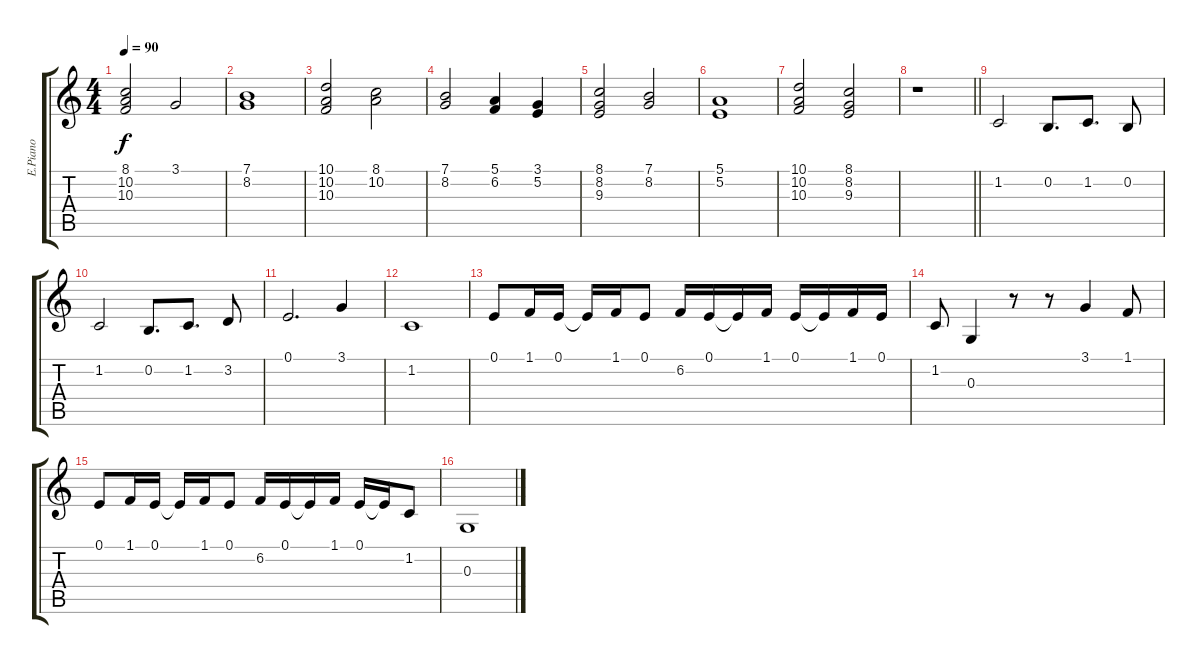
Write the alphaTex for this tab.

\track ("E.Piano" "E.Piano") {instrument electricpiano1}
\staff {score tabs}
\tuning (E4 B3 G3 D3 A2 E2) {hide}
\ts (4 4)
\tempo 90
\clef g2
\ks c
(8.1 10.2 10.3).2{dy f} 3.1.2 |
(7.1 8.2).1 |
(10.1 10.2 10.3).2 (8.1 10.2).2 |
(7.1 8.2).2 (5.1 6.2).4 (3.1 5.2).4 |
(8.1 8.2 9.3).2 (7.1 8.2).2 |
(5.1 5.2).1 |
(10.1 10.2 10.3).2 (8.1 8.2 9.3).2 |
\barLineRight lightlight
r.1 |
1.2.2{instrument flute} 0.2.8{d} 1.2.8{d} 0.2.8 |
1.2.2 0.2.8{d} 1.2.8{d} 3.2.8 |
0.1.2{d} 3.1.4 |
1.2.1 |
0.1.8 1.1.16 0.1.16 0.1{t}.16 1.1.16 0.1.8 6.2.16 0.1.16 0.1{t}.16 1.1.16 0.1.16 0.1{t}.16 1.1.16 0.1.16 |
1.2.8 0.3.4 r.8 r.8 3.1.4 1.1.8 |
0.1.8 1.1.16 0.1.16 0.1{t}.16 1.1.16 0.1.8 6.2.16 0.1.16 0.1{t}.16 1.1.16 0.1.16 0.1{t}.16 1.2.8 |
0.3.1
